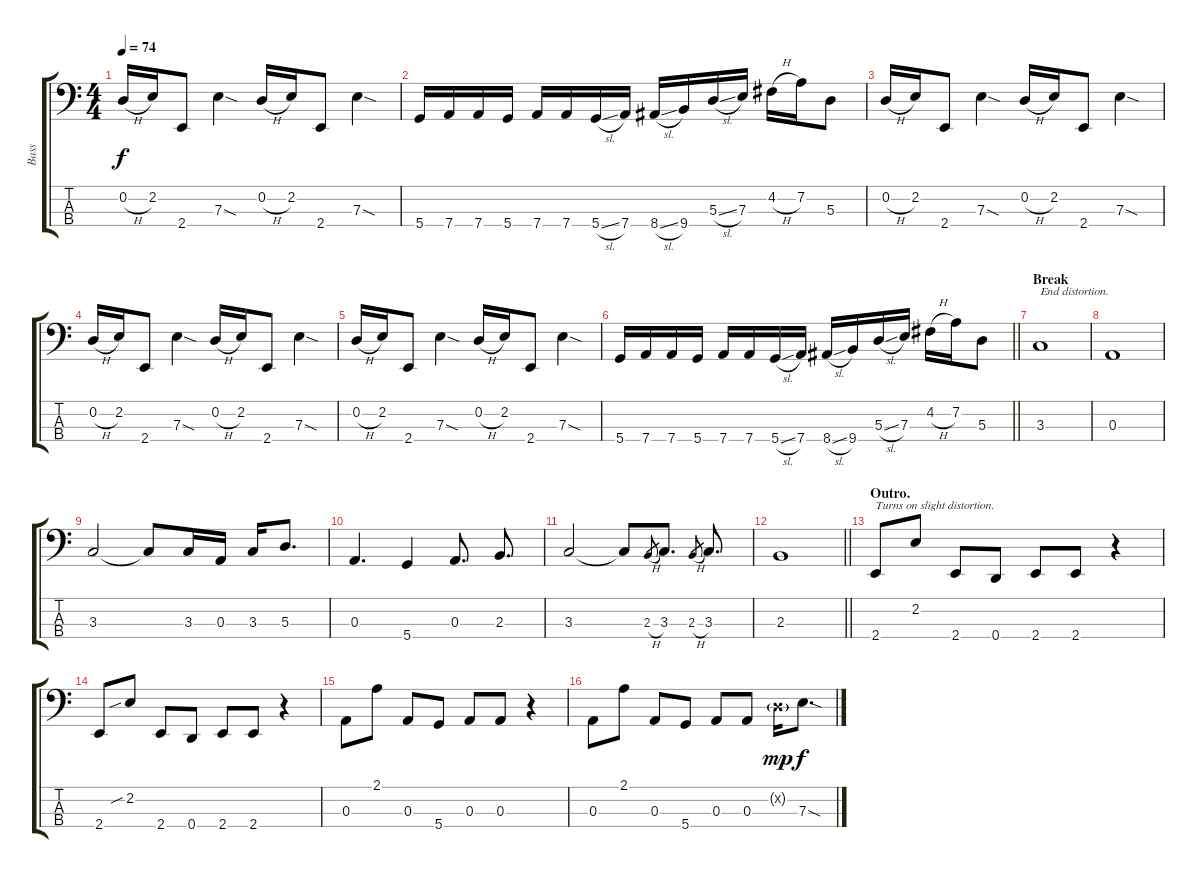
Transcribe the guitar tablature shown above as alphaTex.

\track ("Bass" "Bass") {instrument electricbassfinger}
\staff {score tabs}
\tuning (G2 D2 A1 D1) {hide}
\ts (4 4)
\tempo 74
\clef f4
\ks c
0.2{h}.16{dy f} 2.2.16 2.4.8 7.3{sod}.4 0.2{h}.16 2.2.16 2.4.8 7.3{sod}.4 |
5.4.16 7.4.16 7.4.16 5.4.16 7.4.16 7.4.16 5.4{sl}.16 7.4.16 8.4{sl}.16 9.4.16 5.3{sl}.16 7.3.16 4.2{h}.16 7.2.16 5.3.8 |
0.2{h}.16 2.2.16 2.4.8 7.3{sod}.4 0.2{h}.16 2.2.16 2.4.8 7.3{sod}.4 |
0.2{h}.16 2.2.16 2.4.8 7.3{sod}.4 0.2{h}.16 2.2.16 2.4.8 7.3{sod}.4 |
0.2{h}.16 2.2.16 2.4.8 7.3{sod}.4 0.2{h}.16 2.2.16 2.4.8 7.3{sod}.4 |
\barLineRight lightlight
5.4.16 7.4.16 7.4.16 5.4.16 7.4.16 7.4.16 5.4{sl}.16 7.4.16 8.4{sl}.16 9.4.16 5.3{sl}.16 7.3.16 4.2{h}.16 7.2.16 5.3.8 |
\section ("" "Break")
3.3.1{txt "End distortion." balance 6} |
0.3.1 |
3.3.2 3.3{t}.8 3.3.16 0.3.16 3.3.16 5.3.8{d} |
0.3.4{d} 5.4.4 0.3.8{d} 2.3.8{d} |
3.3.2 3.3{t}.8 2.3{h}.8{gr} 3.3.8{d} 2.3{h}.8{gr} 3.3.8{d} |
\barLineRight lightlight
2.3.1 |
\section ("" "Outro.")
2.4.8{txt "Turns on slight distortion." balance 12} 2.2.8 2.4.8 0.4.8 2.4.8 2.4.8 r.4 |
2.4.8 2.2{sib}.8 2.4.8 0.4.8 2.4.8 2.4.8 r.4 |
0.3.8 2.1.8 0.3.8 5.4.8 0.3.8 0.3.8 r.4 |
0.3.8 2.1.8 0.3.8 5.4.8 0.3.8 0.3.8 0.2{g x}.16{dy mp} 7.3{sod}.8{d dy f}
